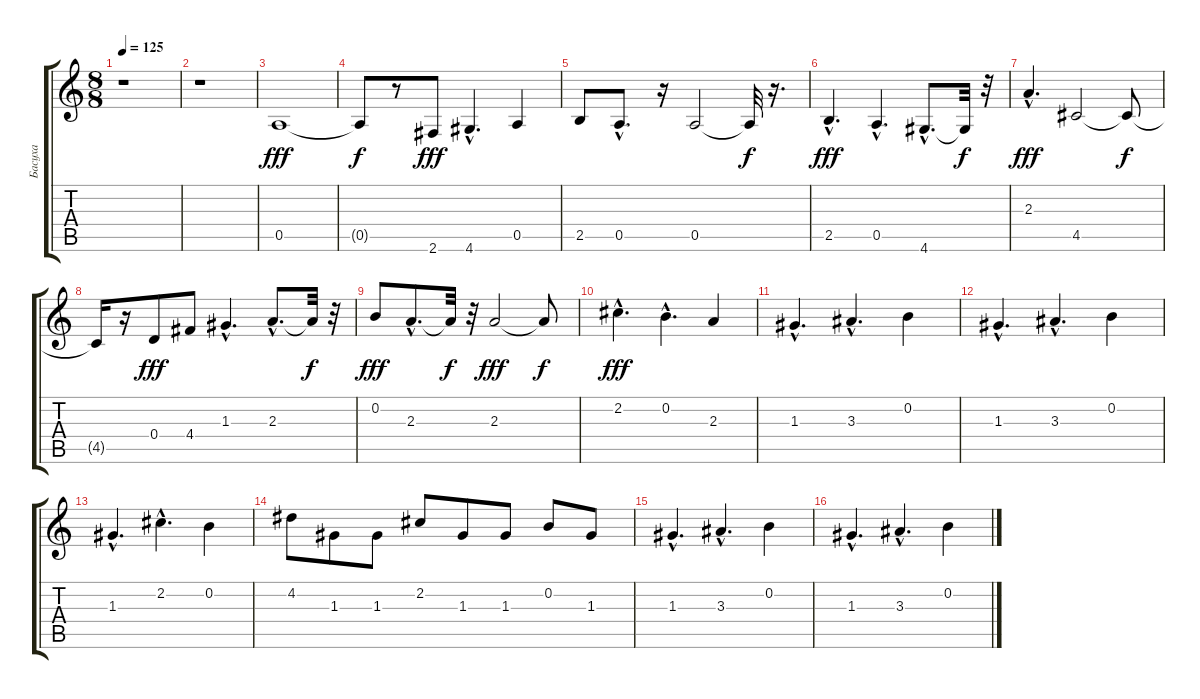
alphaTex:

\track ("Басуха" "Басуха") {instrument slapbass1}
\staff {score tabs}
\tuning (E4 B3 G3 D3 A2 E2) {hide}
\ts (8 8)
\tempo 125
\clef g2
\ks c
r.1{dy fff} |
r.1 |
0.5.1 |
0.5{t}.8{dy f} r.8 2.6.8{dy fff} 4.6{hac}.4{d} 0.5.4 |
2.5.8 0.5{hac}.8{d} r.16 0.5.2 0.5{t}.32{dy f} r.16{d} |
2.5{hac}.4{d dy fff} 0.5{hac}.4{d} 4.6{hac}.8{d} 4.6{t}.32{dy f} r.32 |
2.3{hac}.4{d dy fff} 4.5.2 4.5{t}.8{dy f} |
4.5{t}.16 r.16 0.4.8{dy fff} 4.4.8 1.3{hac}.4{d} 2.3{hac}.8{d} 2.3{t}.32{dy f} r.32 |
0.2.8{dy fff} 2.3{hac}.8{d} 2.3{t}.32{dy f} r.32 2.3.2{dy fff} 2.3{t}.8{dy f} |
2.2{hac}.4{d dy fff} 0.2{hac}.4{d} 2.3.4 |
1.3{hac}.4{d} 3.3{hac}.4{d} 0.2.4 |
1.3{hac}.4{d} 3.3{hac}.4{d} 0.2.4 |
1.3{hac}.4{d} 2.2{hac}.4{d} 0.2.4 |
4.2.8 1.3.8 1.3.8 2.2.8 1.3.8 1.3.8 0.2.8 1.3.8 |
1.3{hac}.4{d} 3.3{hac}.4{d} 0.2.4 |
1.3{hac}.4{d} 3.3{hac}.4{d} 0.2.4
